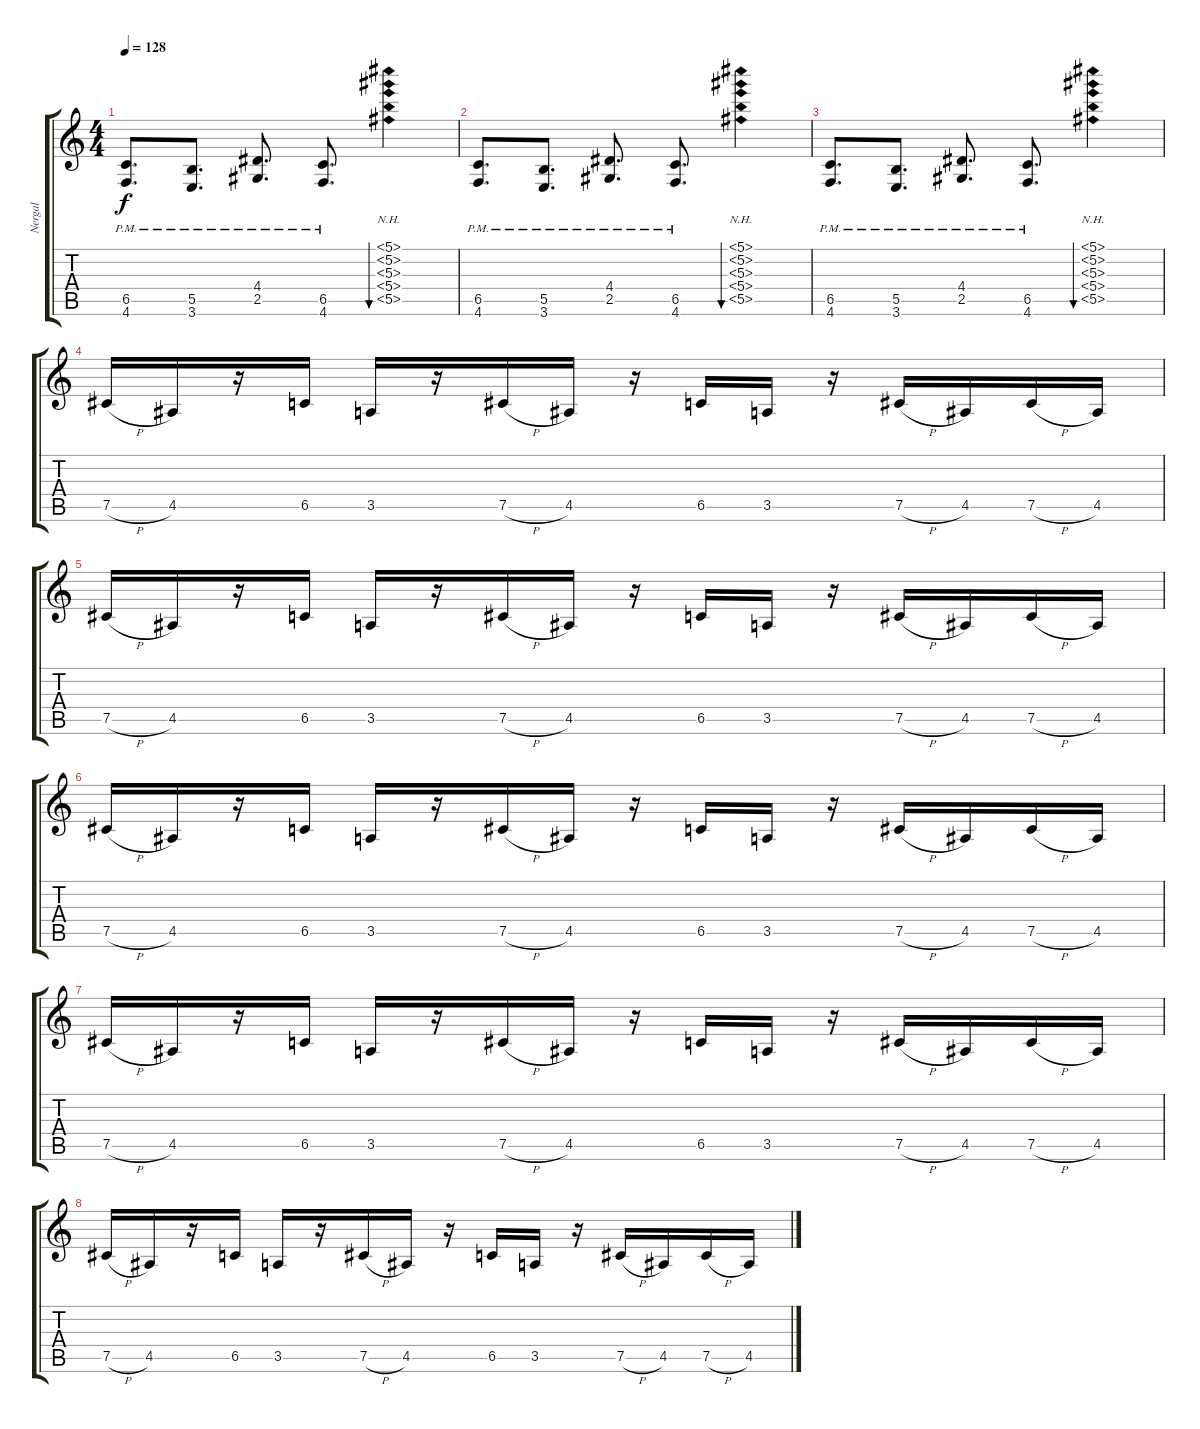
\track ("Nergal" "Nergal") {instrument distortionguitar}
\staff {score tabs}
\tuning (Db4 Ab3 E3 B2 Gb2 Db2) {hide}
\ts (4 4)
\tempo 128
\clef g2
\ks c
(6.5{pm} 4.6{pm}).8{d dy f} (5.5{pm} 3.6{pm}).8{d} (4.4{pm} 2.5{pm}).8{d} (6.5{pm} 4.6{pm}).8{d} (5.1{nh} 5.2{nh} 5.3{nh} 5.4{nh} 5.5{nh}).4{bu 120} |
(6.5{pm} 4.6{pm}).8{d} (5.5{pm} 3.6{pm}).8{d} (4.4{pm} 2.5{pm}).8{d} (6.5{pm} 4.6{pm}).8{d} (5.1{nh} 5.2{nh} 5.3{nh} 5.4{nh} 5.5{nh}).4{bu 120} |
(6.5{pm} 4.6{pm}).8{d} (5.5{pm} 3.6{pm}).8{d} (4.4{pm} 2.5{pm}).8{d} (6.5{pm} 4.6{pm}).8{d} (5.1{nh} 5.2{nh} 5.3{nh} 5.4{nh} 5.5{nh}).4{bu 120} |
7.5{h}.16 4.5.16 r.16 6.5.16 3.5.16 r.16 7.5{h}.16 4.5.16 r.16 6.5.16 3.5.16 r.16 7.5{h}.16 4.5.16 7.5{h}.16 4.5.16 |
7.5{h}.16 4.5.16 r.16 6.5.16 3.5.16 r.16 7.5{h}.16 4.5.16 r.16 6.5.16 3.5.16 r.16 7.5{h}.16 4.5.16 7.5{h}.16 4.5.16 |
7.5{h}.16 4.5.16 r.16 6.5.16 3.5.16 r.16 7.5{h}.16 4.5.16 r.16 6.5.16 3.5.16 r.16 7.5{h}.16 4.5.16 7.5{h}.16 4.5.16 |
7.5{h}.16 4.5.16 r.16 6.5.16 3.5.16 r.16 7.5{h}.16 4.5.16 r.16 6.5.16 3.5.16 r.16 7.5{h}.16 4.5.16 7.5{h}.16 4.5.16 |
7.5{h}.16 4.5.16 r.16 6.5.16 3.5.16 r.16 7.5{h}.16 4.5.16 r.16 6.5.16 3.5.16 r.16 7.5{h}.16 4.5.16 7.5{h}.16 4.5.16
